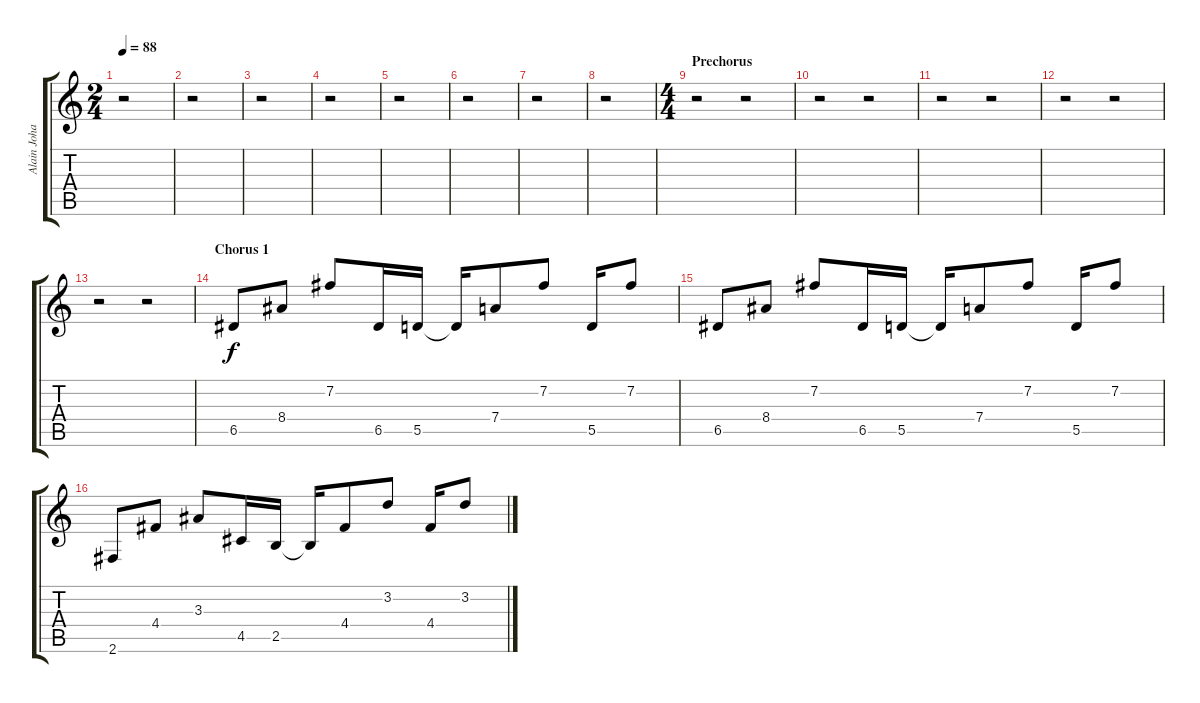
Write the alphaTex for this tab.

\track ("Alain Johannes" "Alain Joha") {instrument distortionguitar}
\staff {score tabs}
\tuning (E4 B3 G3 D3 A2 E2) {hide}
\ts (2 4)
\tempo 88
\clef g2
\ks c
r.2{dy f} |
r.2 |
r.2 |
r.2 |
r.2 |
r.2 |
r.2 |
r.2 |
\ts (4 4)
\section ("" "Prechorus")
r.2 r.2 |
r.2 r.2 |
r.2 r.2 |
r.2 r.2 |
r.2 r.2 |
\section ("" "Chorus 1")
6.5.8 8.4.8 7.2.8 6.5.16 5.5.16 5.5{t}.16 7.4.8 7.2.8 5.5.16 7.2.8 |
6.5.8 8.4.8 7.2.8 6.5.16 5.5.16 5.5{t}.16 7.4.8 7.2.8 5.5.16 7.2.8 |
2.6.8 4.4.8 3.3.8 4.5.16 2.5.16 2.5{t}.16 4.4.8 3.2.8 4.4.16 3.2.8
